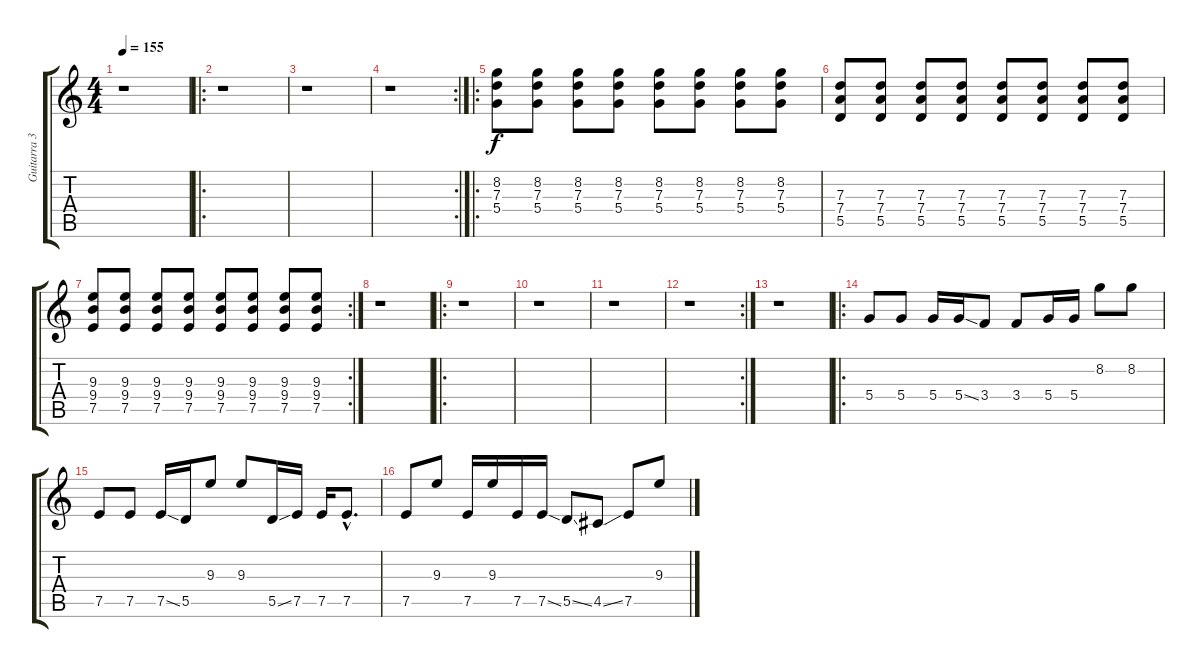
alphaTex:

\track ("Guitarra 3" "Guitarra 3") {instrument overdrivenguitar}
\staff {score tabs}
\tuning (E4 B3 G3 D3 A2 E2) {hide}
\ts (4 4)
\tempo 155
\clef g2
\ks c
r.1{dy f} |
\ro
r.1 |
r.1 |
\rc 2
r.1 |
\ro
(8.2 7.3 5.4).8 (8.2 7.3 5.4).8 (8.2 7.3 5.4).8 (8.2 7.3 5.4).8 (8.2 7.3 5.4).8 (8.2 7.3 5.4).8 (8.2 7.3 5.4).8 (8.2 7.3 5.4).8 |
(7.3 7.4 5.5).8 (7.3 7.4 5.5).8 (7.3 7.4 5.5).8 (7.3 7.4 5.5).8 (7.3 7.4 5.5).8 (7.3 7.4 5.5).8 (7.3 7.4 5.5).8 (7.3 7.4 5.5).8 |
\rc 2
(9.3 9.4 7.5).8 (9.3 9.4 7.5).8 (9.3 9.4 7.5).8 (9.3 9.4 7.5).8 (9.3 9.4 7.5).8 (9.3 9.4 7.5).8 (9.3 9.4 7.5).8 (9.3 9.4 7.5).8 |
r.1 |
\ro
r.1 |
r.1 |
r.1 |
\rc 2
r.1 |
r.1 |
\ro
5.4.8 5.4.8 5.4.16 5.4{ss}.16 3.4.8 3.4.8 5.4.16 5.4.16 8.2.8 8.2.8 |
7.5.8 7.5.8 7.5{ss}.16 5.5.16 9.3.8 9.3.8 5.5{ss}.16 7.5.16 7.5.16 7.5{hac}.8{d} |
7.5.8 9.3.8 7.5.16 9.3.16 7.5.16 7.5{ss}.16 5.5{ss}.8 4.5{ss}.8 7.5.8 9.3.8
